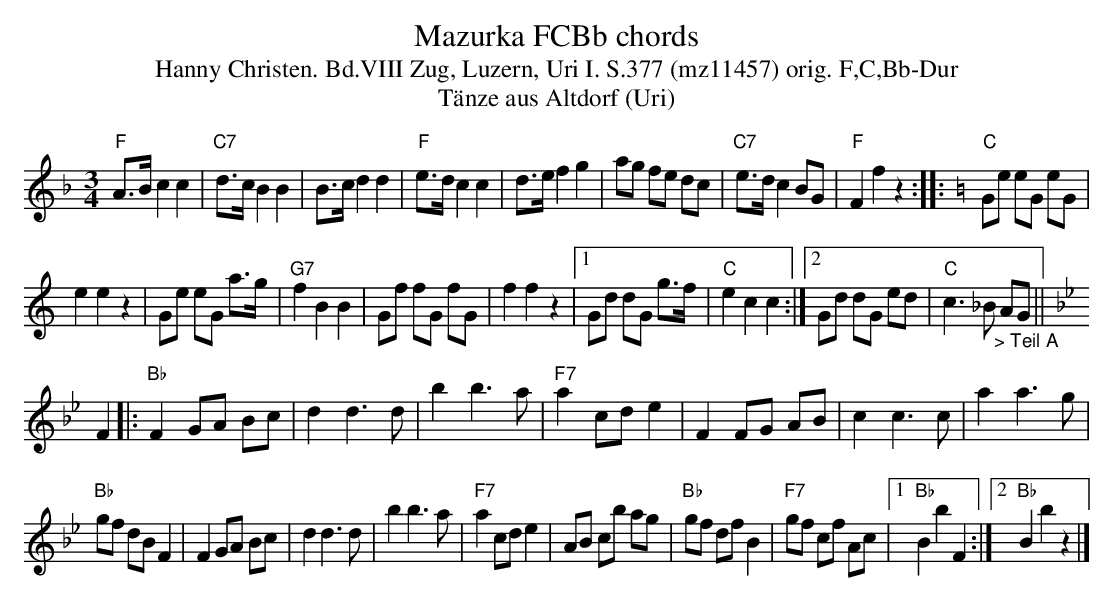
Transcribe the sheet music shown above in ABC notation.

X:1
T: Mazurka FCBb chords
T:Hanny Christen. Bd.VIII Zug, Luzern, Uri I. S.377 (mz11457) orig. F,C,Bb-Dur
T: T\"anze aus Altdorf (Uri)
M:3/4
L:1/8
K:F %%MIDI gchordon
"F"A>B c2c2 | "C7"d>c B2B2 | B>c d2d2 | "F"e>d c2c2 | d>e f2g2 | ag fe dc | "C7"e>d c2 BG | "F"F2f2z2 :: [K:C] "C"Ge eG eG |
e2e2z2 | Ge eG a>g | "G7"f2B2B2 | Gf fG fG | f2f2z2 |1 Gd dG g>f | "C"e2c2c2 :|2 Gd dG ed | "C"c3_B "_> Teil A"AG || [K:Bb]
F2 |: "Bb"F2 GA Bc | d2d3d | b2b3a | "F7"a2 cd e2 | F2FG AB | c2c3c | a2a3g |
"Bb"gf dB F2 | F2 GA Bc | d2d3d | b2b3a | "F7"a2 cd e2 | AB cb ag | "Bb"gf df B2 | "F7"gf cf Ac |1 "Bb"B2b2F2 :|2 "Bb"B2b2z2 |]
